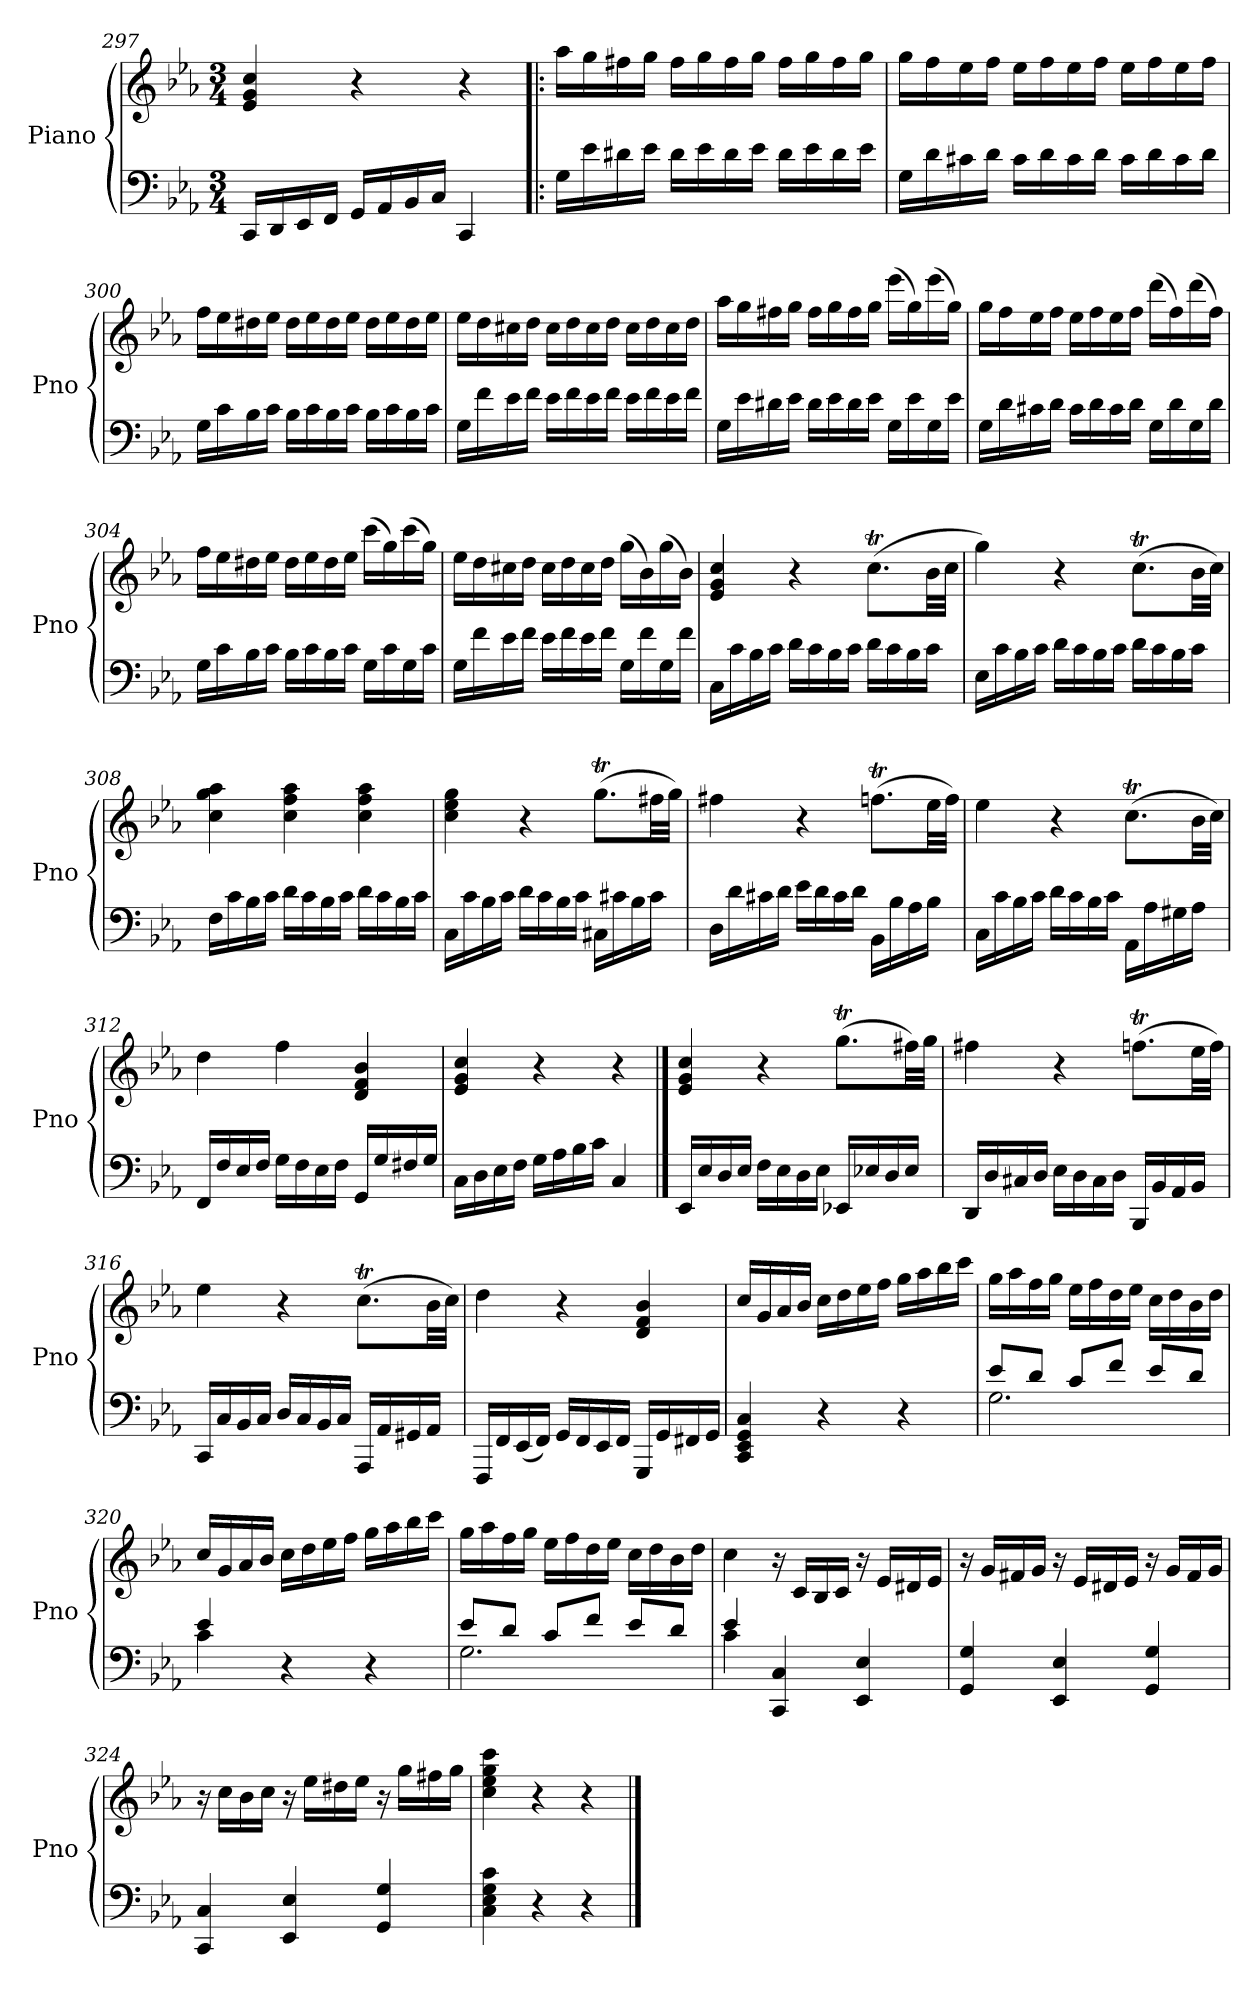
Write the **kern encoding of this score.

**kern	**kern
*part2	*part1
*staff2	*staff1
*I"Piano	*I"Piano
*I'Pno	*I'Pno
*clefF4	*clefG2
*k[b-e-a-]	*k[b-e-a-]
*M3/4	*M3/4
=297	=297
16CC/LL	4e-/ 4g/ 4cc/
16DD/	.
16EE-/	.
16FF/JJ	.
16GG/LL	4r
16AA-/	.
16BB-/	.
16C/JJ	.
4CC/	4r
=298!|:	=298!|:
16G\LL	16aa-\LL
16e-\	16gg\
16d#X\	16ff#X\
16e-\JJ	16gg\JJ
16d#\LL	16ff#\LL
16e-\	16gg\
16d#\	16ff#\
16e-\JJ	16gg\JJ
16d#\LL	16ff#\LL
16e-\	16gg\
16d#\	16ff#\
16e-\JJ	16gg\JJ
!!LO:LB:g=z
=299	=299
16G\LL	16gg\LL
16d\	16ff\
16c#X\	16ee-\
16d\JJ	16ff\JJ
16c#\LL	16ee-\LL
16d\	16ff\
16c#\	16ee-\
16d\JJ	16ff\JJ
16c#\LL	16ee-\LL
16d\	16ff\
16c#\	16ee-\
16d\JJ	16ff\JJ
=300	=300
16G\LL	16ff\LL
16c\	16ee-\
16B-\	16dd#X\
16c\JJ	16ee-\JJ
16B-\LL	16dd#\LL
16c\	16ee-\
16B-\	16dd#\
16c\JJ	16ee-\JJ
16B-\LL	16dd#\LL
16c\	16ee-\
16B-\	16dd#\
16c\JJ	16ee-\JJ
=301	=301
16G\LL	16ee-\LL
16f\	16dd\
16e-\	16cc#X\
16f\JJ	16dd\JJ
16e-\LL	16cc#\LL
16f\	16dd\
16e-\	16cc#\
16f\JJ	16dd\JJ
16e-\LL	16cc#\LL
16f\	16dd\
16e-\	16cc#\
16f\JJ	16dd\JJ
!!LO:LB:g=z
=302	=302
16G\LL	16aa-\LL
16e-\	16gg\
16d#X\	16ff#X\
16e-\JJ	16gg\JJ
16d#\LL	16ff#\LL
16e-\	16gg\
16d#\	16ff#\
16e-\JJ	16gg\JJ
16G\LL	(>16eee-\LL
16e-\	16gg\)
16G\	(>16eee-\
16e-\JJ	16gg\JJ)
=303	=303
16G\LL	16gg\LL
16d\	16ff\
16c#X\	16ee-\
16d\JJ	16ff\JJ
16c#\LL	16ee-\LL
16d\	16ff\
16c#\	16ee-\
16d\JJ	16ff\JJ
16G\LL	(>16ddd\LL
16d\	16ff\)
16G\	(>16ddd\
16d\JJ	16ff\JJ)
=304	=304
16G\LL	16ff\LL
16c\	16ee-\
16B-\	16dd#X\
16c\JJ	16ee-\JJ
16B-\LL	16dd#\LL
16c\	16ee-\
16B-\	16dd#\
16c\JJ	16ee-\JJ
16G\LL	(>16ccc\LL
16c\	16gg\)
16G\	(>16ccc\
16c\JJ	16gg\JJ)
!!LO:LB:g=z
=305	=305
16G\LL	16ee-\LL
16f\	16dd\
16e-\	16cc#X\
16f\JJ	16dd\JJ
16e-\LL	16cc#\LL
16f\	16dd\
16e-\	16cc#\
16f\JJ	16dd\JJ
16G\LL	(>16gg\LL
16f\	16b-\)
16G\	(>16gg\
16f\JJ	16b-\JJ)
=306	=306
16C\LL	4e-/ 4g/ 4cc/
16c\	.
16B-\	.
16c\JJ	.
16d\LL	4r
16c\	.
16B-\	.
16c\JJ	.
16d\LL	(>8.ccT\L
16c\	.
16B-\	.
16c\JJ	32b-\LL
.	32cc\JJJ
=307	=307
16E-\LL	4gg\)
16c\	.
16B-\	.
16c\JJ	.
16d\LL	4r
16c\	.
16B-\	.
16c\JJ	.
16d\LL	(>8.ccT\L
16c\	.
16B-\	.
16c\JJ	32b-\LL
.	32cc\JJJ)
!!LO:LB:g=z
=308	=308
16F\LL	4cc\ 4gg\ 4aa-\
16c\	.
16B-\	.
16c\JJ	.
16d\LL	4cc\ 4ff\ 4aa-\
16c\	.
16B-\	.
16c\JJ	.
16d\LL	4cc\ 4ff\ 4aa-\
16c\	.
16B-\	.
16c\JJ	.
=309	=309
16C\LL	4cc\ 4ee-\ 4gg\
16c\	.
16B-\	.
16c\JJ	.
16d\LL	4r
16c\	.
16B-\	.
16c\JJ	.
16C#X\LL	(>8.ggt\L
16c#X\	.
16B-\	.
16c#\JJ	32ff#X\LL
.	32gg\JJJ)
=310	=310
16D\LL	4ff#X\
16d\	.
16c#X\	.
16d\JJ	.
16e-\LL	4r
16d\	.
16c#\	.
16d\JJ	.
16BB-\LL	(>8.ffnT\L
16B-\	.
16A-\	.
16B-\JJ	32ee-\LL
.	32ff\JJJ)
!!LO:PB:g=z
=311	=311
16C\LL	4ee-\
16c\	.
16B-\	.
16c\JJ	.
16d\LL	4r
16c\	.
16B-\	.
16c\JJ	.
16AA-\LL	(>8.ccT\L
16A-\	.
16G#X\	.
16A-\JJ	32b-\LL
.	32cc\JJJ)
=312	=312
16FF/LL	4dd\
16F/	.
16E-/	.
16F/JJ	.
16G\LL	4ff\
16F\	.
16E-\	.
16F\JJ	.
16GG/LL	4d/ 4f/ 4b-/
16G/	.
16F#X/	.
16G/JJ	.
=313	=313
16C\LL	4e-/ 4g/ 4cc/
16D\	.
16E-\	.
16F\JJ	.
16G\LL	4r
16A-\	.
16B-\	.
16c\JJ	.
4C/	4r
!!LO:LB:g=z
==314	==314
16EE-/LL	4e-/ 4g/ 4cc/
16E-/	.
16D/	.
16E-/JJ	.
16F\LL	4r
16E-\	.
16D\	.
16E-\JJ	.
16EE-X/LL	(>8.ggt\L
16E-X/	.
16D/	.
16E-/JJ	32ff#X\LL)
.	32gg\JJJ
=315	=315
16DD/LL	4ff#X\
16D/	.
16C#X/	.
16D/JJ	.
16E-\LL	4r
16D\	.
16C#\	.
16D\JJ	.
16BBB-/LL	(>8.ffnT\L
16BB-/	.
16AA-/	.
16BB-/JJ	32ee-\LL
.	32ff\JJJ)
=316	=316
16CC/LL	4ee-\
16C/	.
16BB-/	.
16C/JJ	.
16D/LL	4r
16C/	.
16BB-/	.
16C/JJ	.
16AAA-/LL	(>8.ccT\L
16AA-/	.
16GG#X/	.
16AA-/JJ	32b-\LL
.	32cc\JJJ)
!!LO:LB:g=z
=317	=317
16FFF/LL	4dd\
16FF/	.
(<16EE-/	.
16FF/JJ)	.
16GG/LL	4r
16FF/	.
16EE-/	.
16FF/JJ	.
16GGG/LL	4d/ 4f/ 4b-/
16GG/	.
16FF#X/	.
16GG/JJ	.
=318	=318
4CC/ 4EE-/ 4GG/ 4C/	16cc/LL
.	16g/
.	16a-/
.	16b-/JJ
4r	16cc\LL
.	16dd\
.	16ee-\
.	16ff\JJ
4r	16gg\LL
.	16aa-\
.	16bb-\
.	16ccc\JJ
=319	=319
*^	*
8e-/L	2.G\	16gg\LL
.	.	16aa-\
8d/J	.	16ff\
.	.	16gg\JJ
8c/L	.	16ee-\LL
.	.	16ff\
8f/J	.	16dd\
.	.	16ee-\JJ
8e-/L	.	16cc\LL
.	.	16dd\
8d/J	.	16b-\
.	.	16dd\JJ
!!LO:LB:g=z
=320	=320	=320
4e-/	4c\	16cc/LL
.	.	16g/
.	.	16a-/
.	.	16b-/JJ
4r	2ryy	16cc\LL
.	.	16dd\
.	.	16ee-\
.	.	16ff\JJ
4r	.	16gg\LL
.	.	16aa-\
.	.	16bb-\
.	.	16ccc\JJ
=321	=321	=321
8e-/L	2.G\	16gg\LL
.	.	16aa-\
8d/J	.	16ff\
.	.	16gg\JJ
8c/L	.	16ee-\LL
.	.	16ff\
8f/J	.	16dd\
.	.	16ee-\JJ
8e-/L	.	16cc\LL
.	.	16dd\
8d/J	.	16b-\
.	.	16dd\JJ
=322	=322	=322
4e-/	4c\	4cc\
4CC/ 4C/	2ryy	16r
.	.	16c/LL
.	.	16B-/
.	.	16c/JJ
4EE-/ 4E-/	.	16r
.	.	16e-/LL
.	.	16d#X/
.	.	16e-/JJ
*v	*v	*
!!LO:LB:g=z
=323	=323
4GG/ 4G/	16r
.	16g/LL
.	16f#X/
.	16g/JJ
4EE-/ 4E-/	16r
.	16e-/LL
.	16d#X/
.	16e-/JJ
4GG/ 4G/	16r
.	16g/LL
.	16f#/
.	16g/JJ
=324	=324
4CC/ 4C/	16r
.	16cc\LL
.	16b-\
.	16cc\JJ
4EE-/ 4E-/	16r
.	16ee-\LL
.	16dd#X\
.	16ee-\JJ
4GG/ 4G/	16r
.	16gg\LL
.	16ff#X\
.	16gg\JJ
=325	=325
4C\ 4E-\ 4G\ 4c\	4cc\ 4ee-\ 4gg\ 4ccc\
4r	4r
4r	4r
==	==
*-	*-
